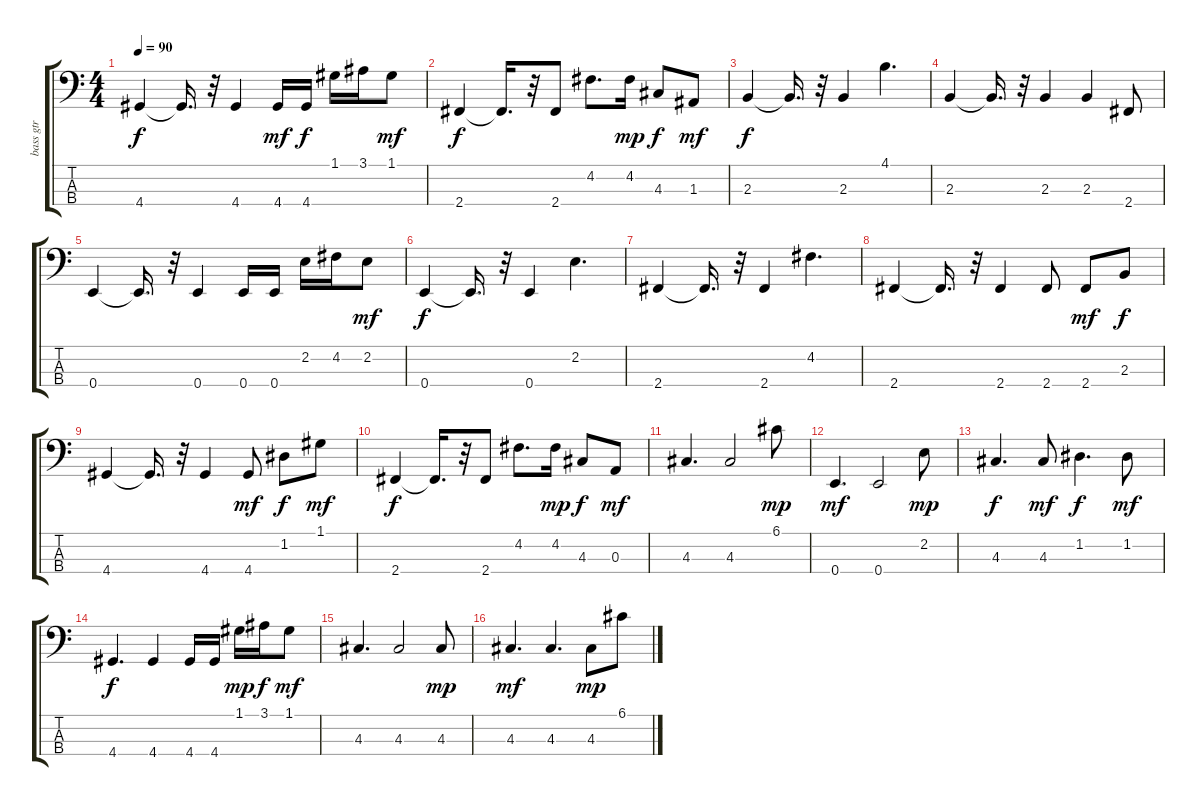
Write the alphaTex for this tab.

\track ("bass gtr" "bass gtr") {instrument electricbassfinger}
\staff {score tabs}
\tuning (G2 D2 A1 E1) {hide}
\ts (4 4)
\tempo 90
\clef f4
\ks c
4.4.4{dy f} 4.4{t}.16{d} r.32 4.4.4 4.4.16{dy mf} 4.4.16{dy f} 1.1.16 3.1.16 1.1.8{dy mf} |
2.4.4{dy f} 2.4{t}.16{d} r.32 2.4.8 4.2.8{d} 4.2.16{dy mp} 4.3.8{dy f} 1.3.8{dy mf} |
2.3.4{dy f} 2.3{t}.16{d} r.32 2.3.4 4.1.4{d} |
2.3.4 2.3{t}.16{d} r.32 2.3.4 2.3.4 2.4.8 |
0.4.4 0.4{t}.16{d} r.32 0.4.4 0.4.16 0.4.16 2.2.16 4.2.16 2.2.8{dy mf} |
0.4.4{dy f} 0.4{t}.16{d} r.32 0.4.4 2.2.4{d} |
2.4.4 2.4{t}.16{d} r.32 2.4.4 4.2.4{d} |
2.4.4 2.4{t}.16{d} r.32 2.4.4 2.4.8 2.4.8{dy mf} 2.3.8{dy f} |
4.4.4 4.4{t}.16{d} r.32 4.4.4 4.4.8{dy mf} 1.2.8{dy f} 1.1.8{dy mf} |
2.4.4{dy f} 2.4{t}.16{d} r.32 2.4.8 4.2.8{d} 4.2.16{dy mp} 4.3.8{dy f} 0.3.8{dy mf} |
4.3.4{d} 4.3.2 6.1.8{dy mp} |
0.4.4{d dy mf} 0.4.2 2.2.8{dy mp} |
4.3.4{d dy f} 4.3.8{dy mf} 1.2.4{d dy f} 1.2.8{dy mf} |
4.4.4{d dy f} 4.4.4 4.4.16 4.4.16 1.1.16{dy mp} 3.1.16{dy f} 1.1.8{dy mf} |
4.3.4{d} 4.3.2 4.3.8{dy mp} |
4.3.4{d dy mf} 4.3.4{d} 4.3.8{dy mp} 6.1.8
